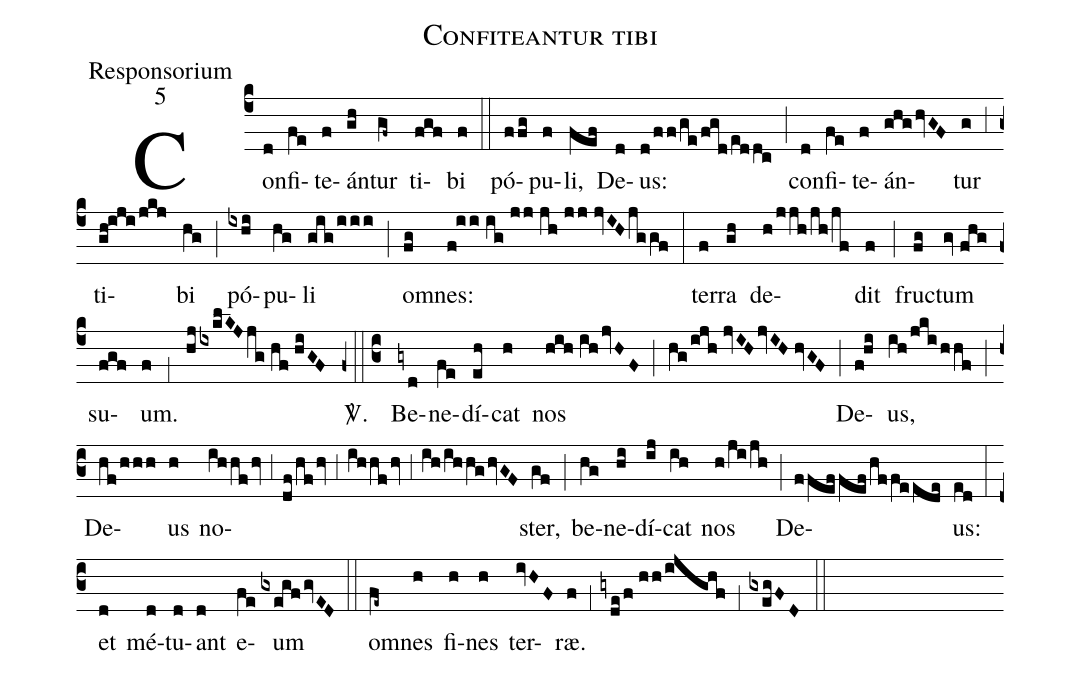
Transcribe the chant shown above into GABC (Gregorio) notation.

name:Confiteantur tibi;
office-part:Responsorium;
mode:5;
%%
(c4) Con(d)fi(fe)te(f)án(gh)tur(gf~) ti(fgf)bi(f) (::)
pó(ffg)pu(f)li,(fef) De(d)us:(d/ff/ge/fgd/eddc) (;) con(d)fi(fe)te(f)án(ghg/hvGF)tur(g) (,3) ti(gh!iji/jkj)bi(hg) (;) pó(ixhi)pu(hg)li(gig/iii) (;) o(fg)mnes:(f!ii//ig//jj//jh//jj//jvIH/jggf) (:)
ter(f)ra(gh) de(h/jjh/jh/jf)dit(f) (;) fru(fg)ctum(gv//fhg) su(fgf)um.(f) (,1) (hj/ixklKJ/jg//hf//hiGF)
<sp>V/</sp>.(z0::c3) Be(gyd)ne(fe)dí(eh)cat(h) nos(hih//ih/jvHF) (;) (hg/ijh//jvIH/jvIH//hvGF) (;) De(f!hi)us,(ih/jki/hhf) (;) De(hf/hhh)us(h) no(ihhf/hv;3df/hf/hv;3ihhf/hv;3ih/ihhg/hvGF)ster,(gf) (;) be(hg)ne(hi)dí(ij)cat(ih) nos(h/ji/jh) (;) De(ffeffef/hffeede)us:(ed) (:)
et(d) mé(d)tu(d)ant(d) e(fe)um(gxegf/gvED) (::)
o(fe~)mnes(h) fi(h)nes(h) ter(ivHF)ræ.(f) (,1) (gyde/f//hh/ijghf) (,1) (gxegFD) (::)
